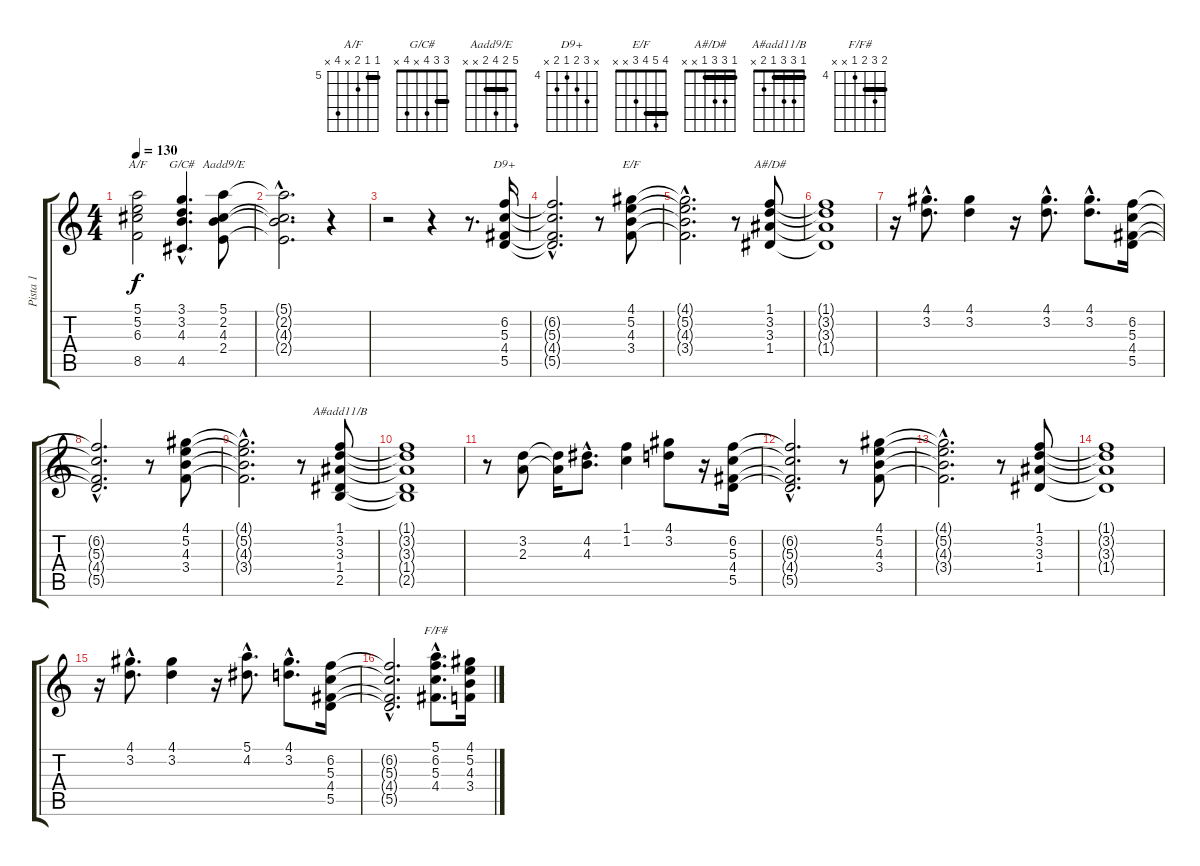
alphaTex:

\track ("Pista 1" "Pista 1") {instrument electricguitarjazz}
\staff {score tabs}
\tuning (E4 B3 G3 D3 A2 E2) {hide}
\chord ("A/F" 5 5 6 x 8 x) {firstfret 5 barre 5}
\chord ("G/C#" 3 3 4 x 4 x) {barre 3}
\chord ("Aadd9/E" 5 2 4 2 x x) {barre 2}
\chord ("D9+" x 6 5 4 5 x) {firstfret 4}
\chord ("E/F" 4 5 4 3 x x) {barre 4}
\chord ("A#/D#" 1 3 3 1 x x) {barre 1}
\chord ("A#add11/B" 1 3 3 1 2 x) {barre 1}
\chord ("F/F#" 5 6 5 4 x x) {firstfret 4 barre 5}
\ts (4 4)
\tempo 130
\clef g2
\ks c
(5.1 5.2 6.3 8.5).2{ch "A/F" dy f} (3.1{hac} 3.2{hac} 4.3{hac} 4.5{hac}).4{d ch "G/C#"} (5.1 2.2 4.3 2.4).8{ch "Aadd9/E"} |
(5.1{hac t} 2.2{hac t} 4.3{hac t} 2.4{hac t}).2{d} r.4 |
r.2 r.4 r.8{d} (6.2 5.3 4.4 5.5).16{ch "D9+"} |
(6.2{hac t} 5.3{hac t} 4.4{hac t} 5.5{hac t}).2{d} r.8 (4.1 5.2 4.3 3.4).8{ch "E/F"} |
(4.1{hac t} 5.2{hac t} 4.3{hac t} 3.4{hac t}).2{d} r.8 (1.1 3.2 3.3 1.4).8{ch "A#/D#"} |
(1.1{t} 3.2{t} 3.3{t} 1.4{t}).1 |
r.16 (4.1{hac} 3.2{hac}).8{d} (4.1 3.2).4 r.16 (4.1{hac} 3.2{hac}).8{d} (4.1{hac} 3.2{hac}).8{d} (6.2 5.3 4.4 5.5).16 |
(6.2{hac t} 5.3{hac t} 4.4{hac t} 5.5{hac t}).2{d} r.8 (4.1 5.2 4.3 3.4).8 |
(4.1{hac t} 5.2{hac t} 4.3{hac t} 3.4{hac t}).2{d} r.8 (1.1 3.2 3.3 1.4 2.5).8{ch "A#add11/B"} |
(1.1{t} 3.2{t} 3.3{t} 1.4{t} 2.5{t}).1 |
r.8 (3.2 2.3).8 (3.2{t} 2.3{t}).16 (4.2{hac} 4.3{hac}).8{d} (1.1 1.2).4 (4.1 3.2).8 r.16 (6.2 5.3 4.4 5.5).16 |
(6.2{hac t} 5.3{hac t} 4.4{hac t} 5.5{hac t}).2{d} r.8 (4.1 5.2 4.3 3.4).8 |
(4.1{hac t} 5.2{hac t} 4.3{hac t} 3.4{hac t}).2{d} r.8 (1.1 3.2 3.3 1.4).8 |
(1.1{t} 3.2{t} 3.3{t} 1.4{t}).1 |
r.16 (4.1{hac} 3.2{hac}).8{d} (4.1 3.2).4 r.16 (5.1{hac} 4.2{hac}).8{d} (4.1{hac} 3.2{hac}).8{d} (6.2 5.3 4.4 5.5).16 |
(6.2{hac t} 5.3{hac t} 4.4{hac t} 5.5{hac t}).2{d} (5.1{hac} 6.2{hac} 5.3{hac} 4.4{hac}).8{d ch "F/F#"} (4.1 5.2 4.3 3.4).16
